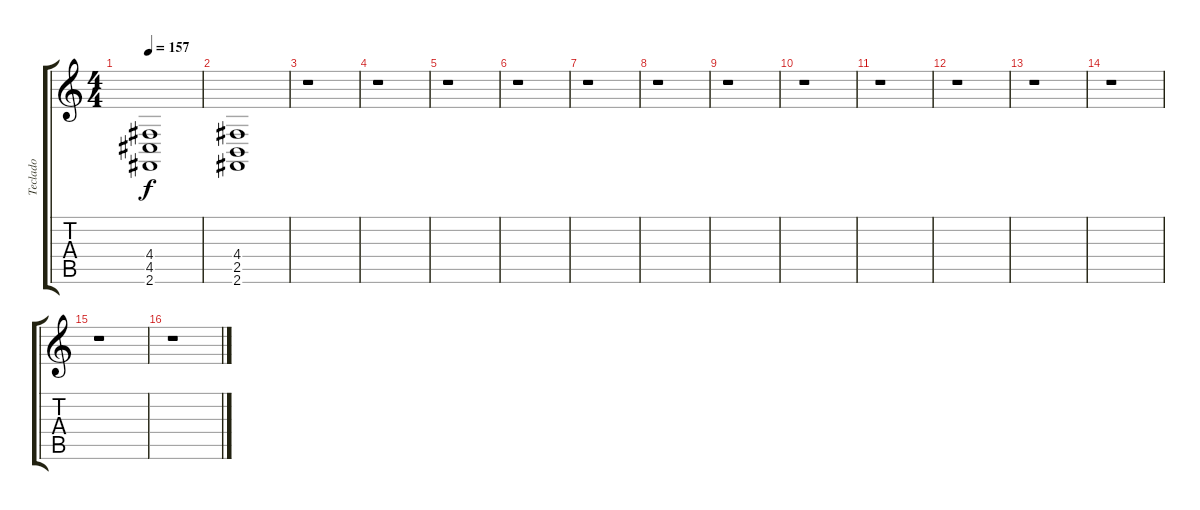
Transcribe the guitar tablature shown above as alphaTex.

\track ("Teclado" "Teclado") {instrument stringensemble2}
\staff {score tabs}
\tuning (E4 B3 G3 D3 A2 E2) {hide}
\ts (4 4)
\tempo 157
\clef g2
\ks c
(4.4 4.5 2.6).1{dy f} |
(4.4 2.5 2.6).1 |
r.1 |
r.1 |
r.1 |
r.1 |
r.1 |
r.1 |
r.1 |
r.1 |
r.1 |
r.1 |
r.1 |
r.1 |
r.1 |
r.1
